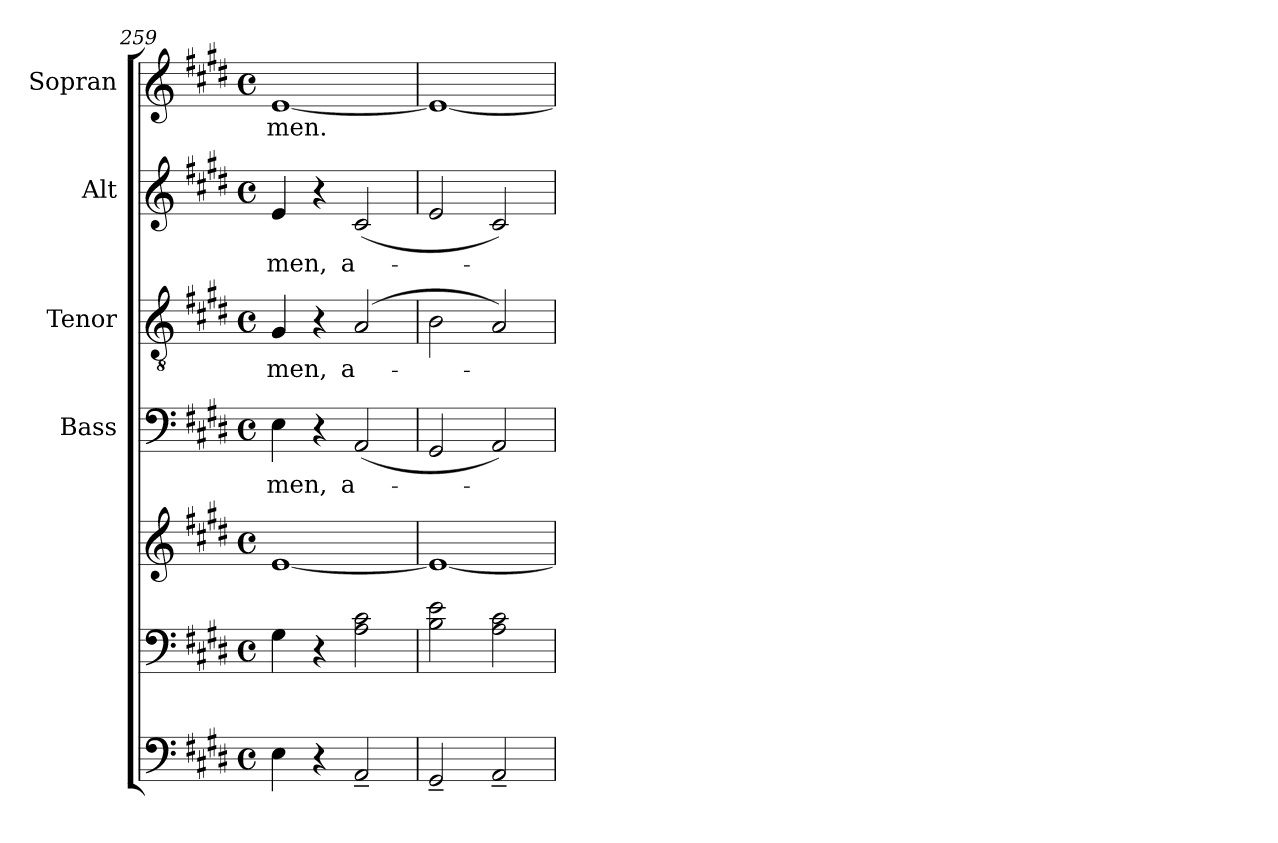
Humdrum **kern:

**kern	**kern	**kern	**kern	**text	**kern	**text	**kern	**text	**kern	**text
*part6	*part5	*part5	*part4	*part4	*part3	*part3	*part2	*part2	*part1	*part1
*staff7	*staff6	*staff5	*staff4	*staff4	*staff3	*staff3	*staff2	*staff2	*staff1	*staff1
*	*	*	*I"Bass	*	*I"Tenor	*	*I"Alt	*	*I"Sopran	*
*	*	*	*I'B.	*	*I'T.	*	*I'A.	*	*I'S.	*
*clefF4	*clefF4	*clefG2	*clefF4	*	*clefGv2	*	*clefG2	*	*clefG2	*
*ITrd7c12	*	*	*	*	*	*	*	*	*	*
*k[f#c#g#d#]	*k[f#c#g#d#]	*k[f#c#g#d#]	*k[f#c#g#d#]	*	*k[f#c#g#d#]	*	*k[f#c#g#d#]	*	*k[f#c#g#d#]	*
*E:	*E:	*E:	*E:	*	*E:	*	*E:	*	*E:	*
*M4/4	*M4/4	*M4/4	*M4/4	*	*M4/4	*	*M4/4	*	*M4/4	*
*met(c)	*met(c)	*met(c)	*met(c)	*	*met(c)	*	*met(c)	*	*met(c)	*
=259	=259	=259	=259	=259	=259	=259	=259	=259	=259	=259
!	!	!	!	!LO:LY:b	!	!LO:LY:b	!	!LO:LY:b	!	!LO:LY:b
4EE\	4G#\	[1e	4E\	-men,	4G#/	-men,	4e/	-men,	[1e	-men.
4r	4r	.	4r	.	4r	.	4r	.	.	.
!	!	!	!	!LO:LY:b	!	!LO:LY:b	!	!LO:LY:b	!	!
2AAA~</	2A\ 2c#\	.	(<2AA/	a-	(2A/	a-	(<2c#/	a-	.	.
=260	=260	=260	=260	=260	=260	=260	=260	=260	=260	=260
2GGG#~</	2B\ 2e\	1e_	2GG#/	.	2B\	.	2e/	.	1e_	.
2AAA~</	2A\ 2c#\	.	2AA/)	.	2A/)	.	2c#/)	.	.	.
=	=	=	=	=	=	=	=	=	=	=
*-	*-	*-	*-	*-	*-	*-	*-	*-	*-	*-
